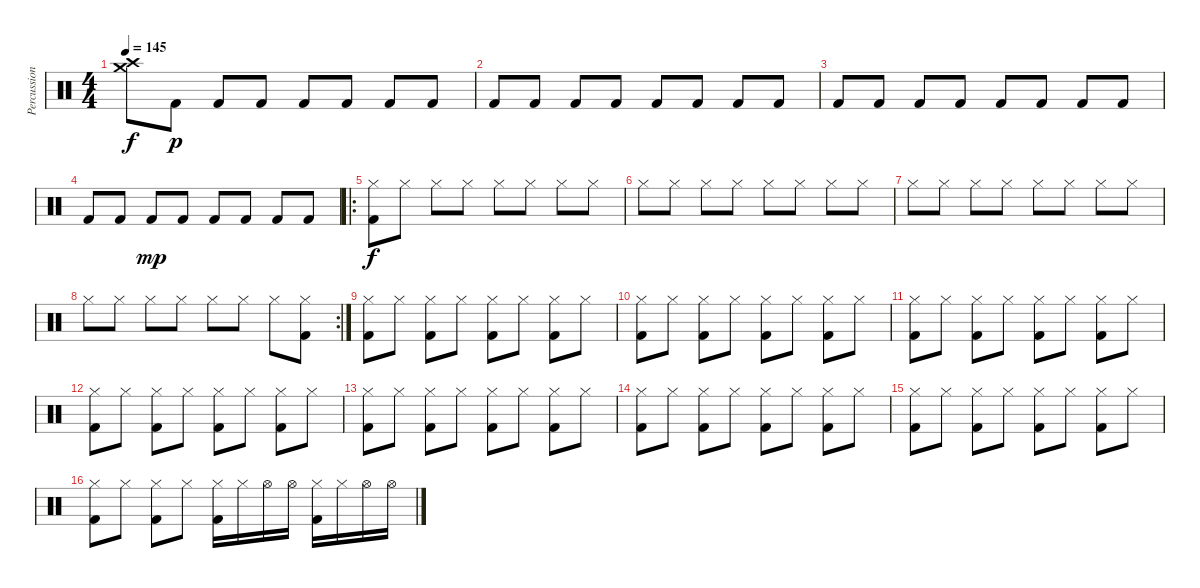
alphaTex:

\track ("Percussion" "Percussion") {instrument percussion}
\staff {score}
\articulation defaults
\ts (4 4)
\tempo 145
\clef neutral
\ks c
("Crash high (hit)" "Crash medium (hit)").8{dy f} "Kick (hit) 2".8{dy p} "Kick (hit) 2".8 "Kick (hit) 2".8 "Kick (hit) 2".8 "Kick (hit) 2".8 "Kick (hit) 2".8 "Kick (hit) 2".8 |
"Kick (hit) 2".8 "Kick (hit) 2".8 "Kick (hit) 2".8 "Kick (hit) 2".8 "Kick (hit) 2".8 "Kick (hit) 2".8 "Kick (hit) 2".8 "Kick (hit) 2".8 |
"Kick (hit) 2".8 "Kick (hit) 2".8 "Kick (hit) 2".8 "Kick (hit) 2".8 "Kick (hit) 2".8 "Kick (hit) 2".8 "Kick (hit) 2".8 "Kick (hit) 2".8 |
"Kick (hit) 2".8 "Kick (hit) 2".8 "Kick (hit) 2".8{dy mp} "Kick (hit) 2".8 "Kick (hit) 2".8 "Kick (hit) 2".8 "Kick (hit) 2".8 "Kick (hit) 2".8 |
\ro
("Hi-Hat (closed)" "Kick (hit) 2").8{dy f} "Hi-Hat (closed)".8 "Hi-Hat (closed)".8 "Hi-Hat (closed)".8 "Hi-Hat (closed)".8 "Hi-Hat (closed)".8 "Hi-Hat (closed)".8 "Hi-Hat (closed)".8 |
"Hi-Hat (closed)".8 "Hi-Hat (closed)".8 "Hi-Hat (closed)".8 "Hi-Hat (closed)".8 "Hi-Hat (closed)".8 "Hi-Hat (closed)".8 "Hi-Hat (closed)".8 "Hi-Hat (closed)".8 |
"Hi-Hat (closed)".8 "Hi-Hat (closed)".8 "Hi-Hat (closed)".8 "Hi-Hat (closed)".8 "Hi-Hat (closed)".8 "Hi-Hat (closed)".8 "Hi-Hat (closed)".8 "Hi-Hat (closed)".8 |
\rc 2 "Hi-Hat (closed)".8 "Hi-Hat (closed)".8 "Hi-Hat (closed)".8 "Hi-Hat (closed)".8 "Hi-Hat (closed)".8 "Hi-Hat (closed)".8 "Hi-Hat (closed)".8
("Hi-Hat (closed)" "Kick (hit) 2").8 |
("Hi-Hat (closed)" "Kick (hit) 2").8 "Hi-Hat (closed)".8 ("Hi-Hat (closed)" "Kick (hit) 2").8 "Hi-Hat (closed)".8 ("Hi-Hat (closed)" "Kick (hit) 2").8 "Hi-Hat (closed)".8 ("Hi-Hat (closed)" "Kick (hit) 2").8 "Hi-Hat (closed)".8 |
("Hi-Hat (closed)" "Kick (hit) 2").8 "Hi-Hat (closed)".8 ("Hi-Hat (closed)" "Kick (hit) 2").8 "Hi-Hat (closed)".8 ("Hi-Hat (closed)" "Kick (hit) 2").8 "Hi-Hat (closed)".8 ("Hi-Hat (closed)" "Kick (hit) 2").8 "Hi-Hat (closed)".8 |
("Hi-Hat (closed)" "Kick (hit) 2").8 "Hi-Hat (closed)".8 ("Hi-Hat (closed)" "Kick (hit) 2").8 "Hi-Hat (closed)".8 ("Hi-Hat (closed)" "Kick (hit) 2").8 "Hi-Hat (closed)".8 ("Hi-Hat (closed)" "Kick (hit) 2").8 "Hi-Hat (closed)".8 |
("Hi-Hat (closed)" "Kick (hit) 2").8 "Hi-Hat (closed)".8 ("Hi-Hat (closed)" "Kick (hit) 2").8 "Hi-Hat (closed)".8 ("Hi-Hat (closed)" "Kick (hit) 2").8 "Hi-Hat (closed)".8 ("Hi-Hat (closed)" "Kick (hit) 2").8 "Hi-Hat (closed)".8 |
("Hi-Hat (closed)" "Kick (hit) 2").8 "Hi-Hat (closed)".8 ("Hi-Hat (closed)" "Kick (hit) 2").8 "Hi-Hat (closed)".8 ("Hi-Hat (closed)" "Kick (hit) 2").8 "Hi-Hat (closed)".8 ("Hi-Hat (closed)" "Kick (hit) 2").8 "Hi-Hat (closed)".8 |
("Hi-Hat (closed)" "Kick (hit) 2").8 "Hi-Hat (closed)".8 ("Hi-Hat (closed)" "Kick (hit) 2").8 "Hi-Hat (closed)".8 ("Hi-Hat (closed)" "Kick (hit) 2").8 "Hi-Hat (closed)".8 ("Hi-Hat (closed)" "Kick (hit) 2").8 "Hi-Hat (closed)".8 |
("Hi-Hat (closed)" "Kick (hit) 2").8 "Hi-Hat (closed)".8 ("Hi-Hat (closed)" "Kick (hit) 2").8 "Hi-Hat (closed)".8 ("Hi-Hat (closed)" "Kick (hit) 2").8 "Hi-Hat (closed)".8 ("Hi-Hat (closed)" "Kick (hit) 2").8 "Hi-Hat (closed)".8 |
("Hi-Hat (closed)" "Kick (hit) 2").8 "Hi-Hat (closed)".8 ("Hi-Hat (closed)" "Kick (hit) 2").8 "Hi-Hat (closed)".8 ("Hi-Hat (closed)" "Kick (hit) 2").16 "Hi-Hat (closed)".16 "Hi-Hat (open)".16 "Hi-Hat (open)".16 ("Hi-Hat (closed)" "Kick (hit) 2").16 "Hi-Hat (closed)".16 "Hi-Hat (open)".16 "Hi-Hat (open)".16
